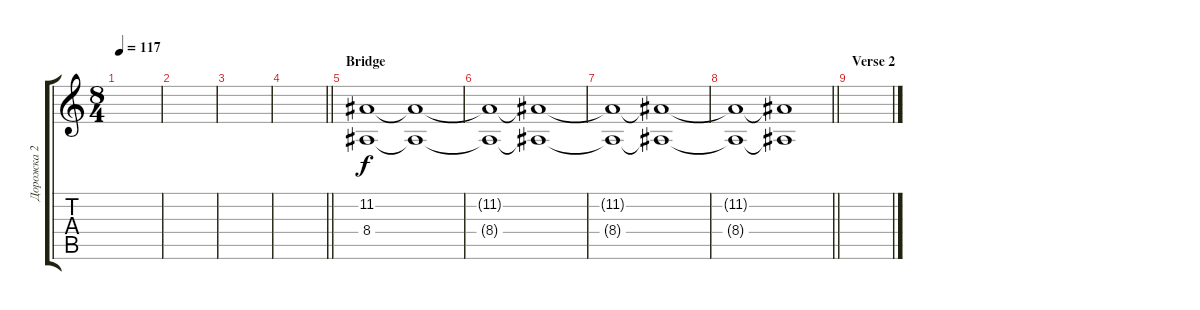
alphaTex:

\track ("Дорожка 2" "Дорожка 2") {instrument stringensemble1}
\staff {score tabs}
\tuning (E4 B3 G3 D3 A2 E2) {hide}
\ts (8 4)
\tempo 117
\clef g2
\ks c
|
|
|
\barLineRight lightlight
|
\section ("" "Bridge")
(11.2 8.4).1 (11.2{t} 8.4{t}).1 |
(11.2{t} 8.4{t}).1 (11.2{t} 8.4{t}).1 |
(11.2{t} 8.4{t}).1 (11.2{t} 8.4{t}).1 |
\barLineRight lightlight
(11.2{t} 8.4{t}).1 (11.2{t} 8.4{t}).1 |
\section ("" "Verse 2")
